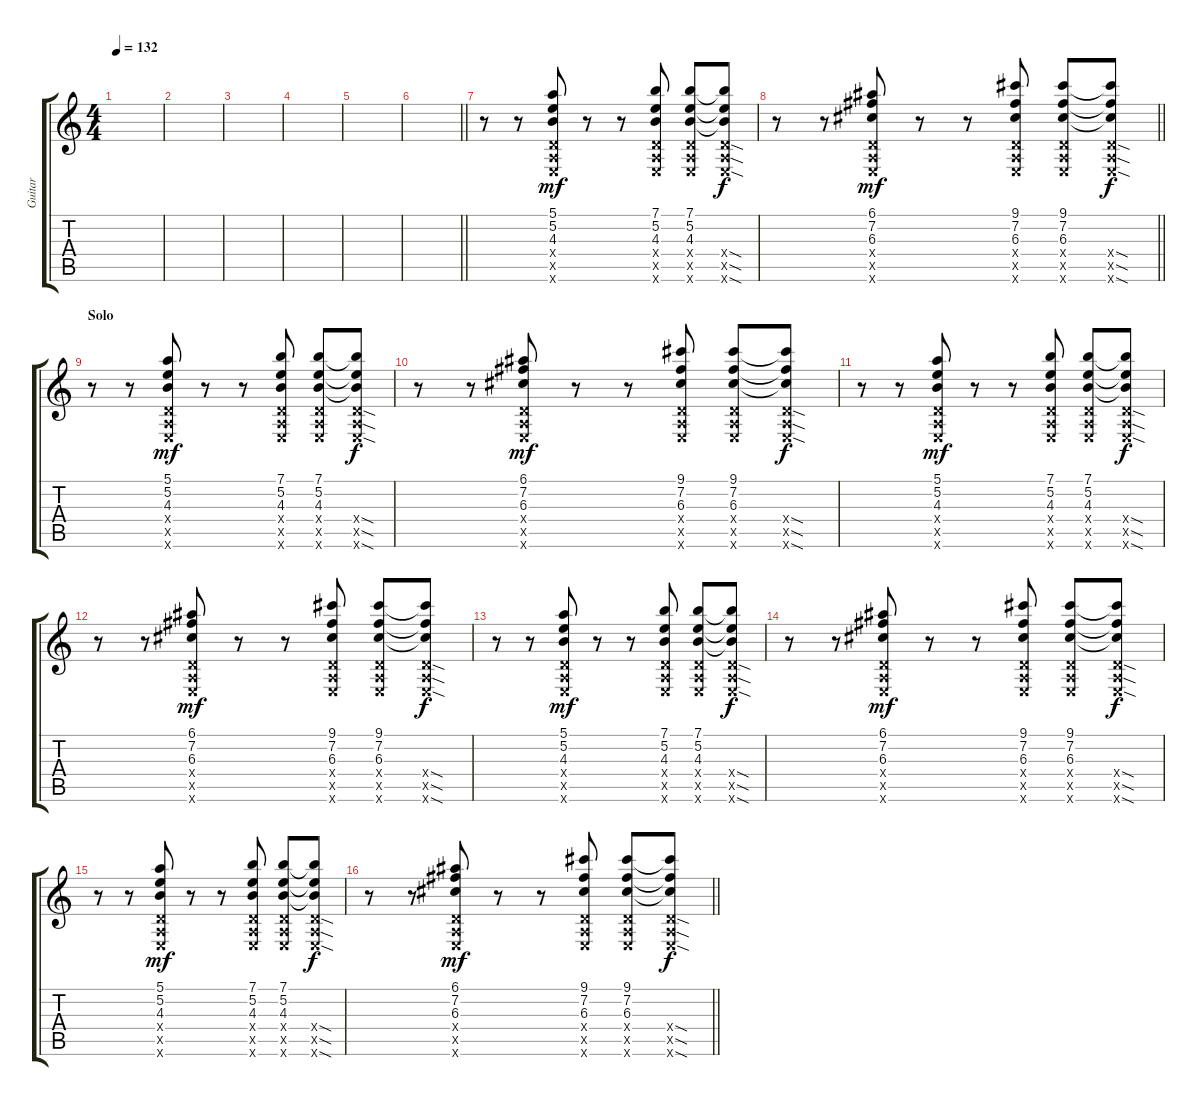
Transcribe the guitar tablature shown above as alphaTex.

\track ("Guitar" "Guitar") {instrument distortionguitar}
\staff {score tabs}
\tuning (E4 B3 G3 D3 A2 E2) {hide}
\ts (4 4)
\tempo 132
\clef g2
\ks c
|
|
|
|
|
\barLineRight lightlight
|
r.8 r.8 (5.1 5.2 4.3 0.4{x} 0.5{x} 0.6{x}).8{dy mf} r.8 r.8 (7.1 5.2 4.3 0.4{x} 0.5{x} 0.6{x}).8 (7.1 5.2 4.3 0.4{x} 0.5{x} 0.6{x}).8 (7.1{t} 5.2{t} 4.3{t} 0.4{sod x} 0.5{sod x} 0.6{sod x}).8{dy f} |
\barLineRight lightlight
r.8 r.8 (6.1 7.2 6.3 0.4{x} 0.5{x} 0.6{x}).8{dy mf} r.8 r.8 (9.1 7.2 6.3 0.4{x} 0.5{x} 0.6{x}).8 (9.1 7.2 6.3 0.4{x} 0.5{x} 0.6{x}).8 (9.1{t} 7.2{t} 6.3{t} 0.4{sod x} 0.5{sod x} 0.6{sod x}).8{dy f} |
\section ("" "Solo")
r.8 r.8 (5.1 5.2 4.3 0.4{x} 0.5{x} 0.6{x}).8{dy mf} r.8 r.8 (7.1 5.2 4.3 0.4{x} 0.5{x} 0.6{x}).8 (7.1 5.2 4.3 0.4{x} 0.5{x} 0.6{x}).8 (7.1{t} 5.2{t} 4.3{t} 0.4{sod x} 0.5{sod x} 0.6{sod x}).8{dy f} |
r.8 r.8 (6.1 7.2 6.3 0.4{x} 0.5{x} 0.6{x}).8{dy mf} r.8 r.8 (9.1 7.2 6.3 0.4{x} 0.5{x} 0.6{x}).8 (9.1 7.2 6.3 0.4{x} 0.5{x} 0.6{x}).8 (9.1{t} 7.2{t} 6.3{t} 0.4{sod x} 0.5{sod x} 0.6{sod x}).8{dy f} |
r.8 r.8 (5.1 5.2 4.3 0.4{x} 0.5{x} 0.6{x}).8{dy mf} r.8 r.8 (7.1 5.2 4.3 0.4{x} 0.5{x} 0.6{x}).8 (7.1 5.2 4.3 0.4{x} 0.5{x} 0.6{x}).8 (7.1{t} 5.2{t} 4.3{t} 0.4{sod x} 0.5{sod x} 0.6{sod x}).8{dy f} |
r.8 r.8 (6.1 7.2 6.3 0.4{x} 0.5{x} 0.6{x}).8{dy mf} r.8 r.8 (9.1 7.2 6.3 0.4{x} 0.5{x} 0.6{x}).8 (9.1 7.2 6.3 0.4{x} 0.5{x} 0.6{x}).8 (9.1{t} 7.2{t} 6.3{t} 0.4{sod x} 0.5{sod x} 0.6{sod x}).8{dy f} |
r.8 r.8 (5.1 5.2 4.3 0.4{x} 0.5{x} 0.6{x}).8{dy mf} r.8 r.8 (7.1 5.2 4.3 0.4{x} 0.5{x} 0.6{x}).8 (7.1 5.2 4.3 0.4{x} 0.5{x} 0.6{x}).8 (7.1{t} 5.2{t} 4.3{t} 0.4{sod x} 0.5{sod x} 0.6{sod x}).8{dy f} |
r.8 r.8 (6.1 7.2 6.3 0.4{x} 0.5{x} 0.6{x}).8{dy mf} r.8 r.8 (9.1 7.2 6.3 0.4{x} 0.5{x} 0.6{x}).8 (9.1 7.2 6.3 0.4{x} 0.5{x} 0.6{x}).8 (9.1{t} 7.2{t} 6.3{t} 0.4{sod x} 0.5{sod x} 0.6{sod x}).8{dy f} |
r.8 r.8 (5.1 5.2 4.3 0.4{x} 0.5{x} 0.6{x}).8{dy mf} r.8 r.8 (7.1 5.2 4.3 0.4{x} 0.5{x} 0.6{x}).8 (7.1 5.2 4.3 0.4{x} 0.5{x} 0.6{x}).8 (7.1{t} 5.2{t} 4.3{t} 0.4{sod x} 0.5{sod x} 0.6{sod x}).8{dy f} |
\barLineRight lightlight
r.8 r.8 (6.1 7.2 6.3 0.4{x} 0.5{x} 0.6{x}).8{dy mf} r.8 r.8 (9.1 7.2 6.3 0.4{x} 0.5{x} 0.6{x}).8 (9.1 7.2 6.3 0.4{x} 0.5{x} 0.6{x}).8 (9.1{t} 7.2{t} 6.3{t} 0.4{sod x} 0.5{sod x} 0.6{sod x}).8{dy f}
